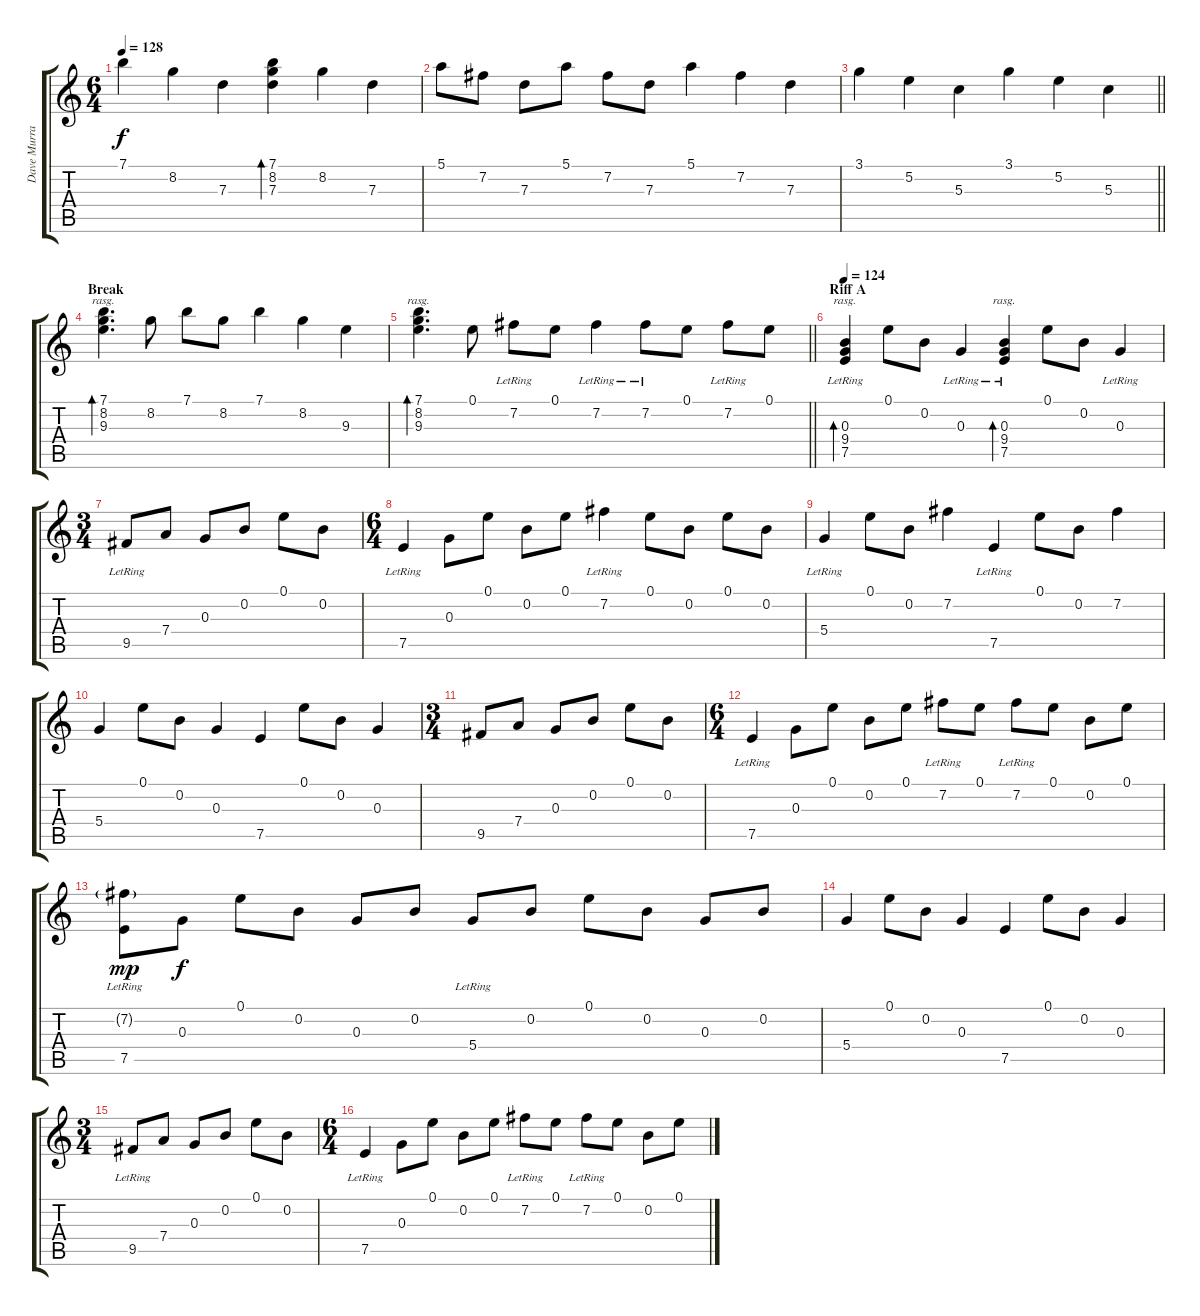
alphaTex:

\track ("Dave Murray" "Dave Murra") {instrument acousticguitarsteel}
\staff {score tabs}
\tuning (E4 B3 G3 D3 A2 E2) {hide}
\ts (6 4)
\tempo 128
\clef g2
\ks c
7.1.4{dy f} 8.2.4 7.3.4 (7.1 8.2 7.3).4{bd 120} 8.2.4 7.3.4 |
5.1.8 7.2.8 7.3.8 5.1.8 7.2.8 7.3.8 5.1.4 7.2.4 7.3.4 |
\barLineRight lightlight
3.1.4 5.2.4 5.3.4 3.1.4 5.2.4 5.3.4 |
\section ("" "Break")
(7.1 8.2 9.3).4{d bd 120 rasg ii instrument acousticguitarsteel} 8.2.8 7.1.8 8.2.8 7.1.4 8.2.4 9.3.4 |
\barLineRight lightlight
(7.1 8.2 9.3).4{d bd 240 rasg ii} 0.1.8 7.2{lr}.8 0.1.8 7.2{lr}.4 7.2{lr}.8 0.1.8 7.2{lr}.8 0.1.8 |
\section ("" "Riff A")
\tempo 124
(0.3{lr} 9.4{lr} 7.5{lr}).4{bd 120 rasg ii} 0.1.8 0.2.8 0.3{lr}.4 (0.3{lr} 9.4{lr} 7.5{lr}).4{bd 120 rasg ii} 0.1.8 0.2.8 0.3{lr}.4 |
\ts (3 4)
9.5{lr}.8 7.4.8 0.3.8 0.2.8 0.1.8 0.2.8 |
\ts (6 4)
7.5{lr}.4 0.3.8 0.1.8 0.2.8 0.1.8 7.2{lr}.4 0.1.8 0.2.8 0.1.8 0.2.8 |
5.4{lr}.4 0.1.8 0.2.8 7.2.4 7.5{lr}.4 0.1.8 0.2.8 7.2.4 |
5.4.4 0.1.8 0.2.8 0.3.4 7.5.4 0.1.8 0.2.8 0.3.4 |
\ts (3 4)
9.5.8 7.4.8 0.3.8 0.2.8 0.1.8 0.2.8 |
\ts (6 4)
7.5{lr}.4 0.3.8 0.1.8 0.2.8 0.1.8 7.2{lr}.8 0.1.8 7.2{lr}.8 0.1.8 0.2.8 0.1.8 |
(7.2{g lr} 7.5{lr}).8{dy mp} 0.3.8{dy f} 0.1.8 0.2.8 0.3.8 0.2.8 5.4{lr}.8 0.2.8 0.1.8 0.2.8 0.3.8 0.2.8 |
5.4.4 0.1.8 0.2.8 0.3.4 7.5.4 0.1.8 0.2.8 0.3.4 |
\ts (3 4)
9.5{lr}.8 7.4.8 0.3.8 0.2.8 0.1.8 0.2.8 |
\ts (6 4)
7.5{lr}.4 0.3.8 0.1.8 0.2.8 0.1.8 7.2{lr}.8 0.1.8 7.2{lr}.8 0.1.8 0.2.8 0.1.8
